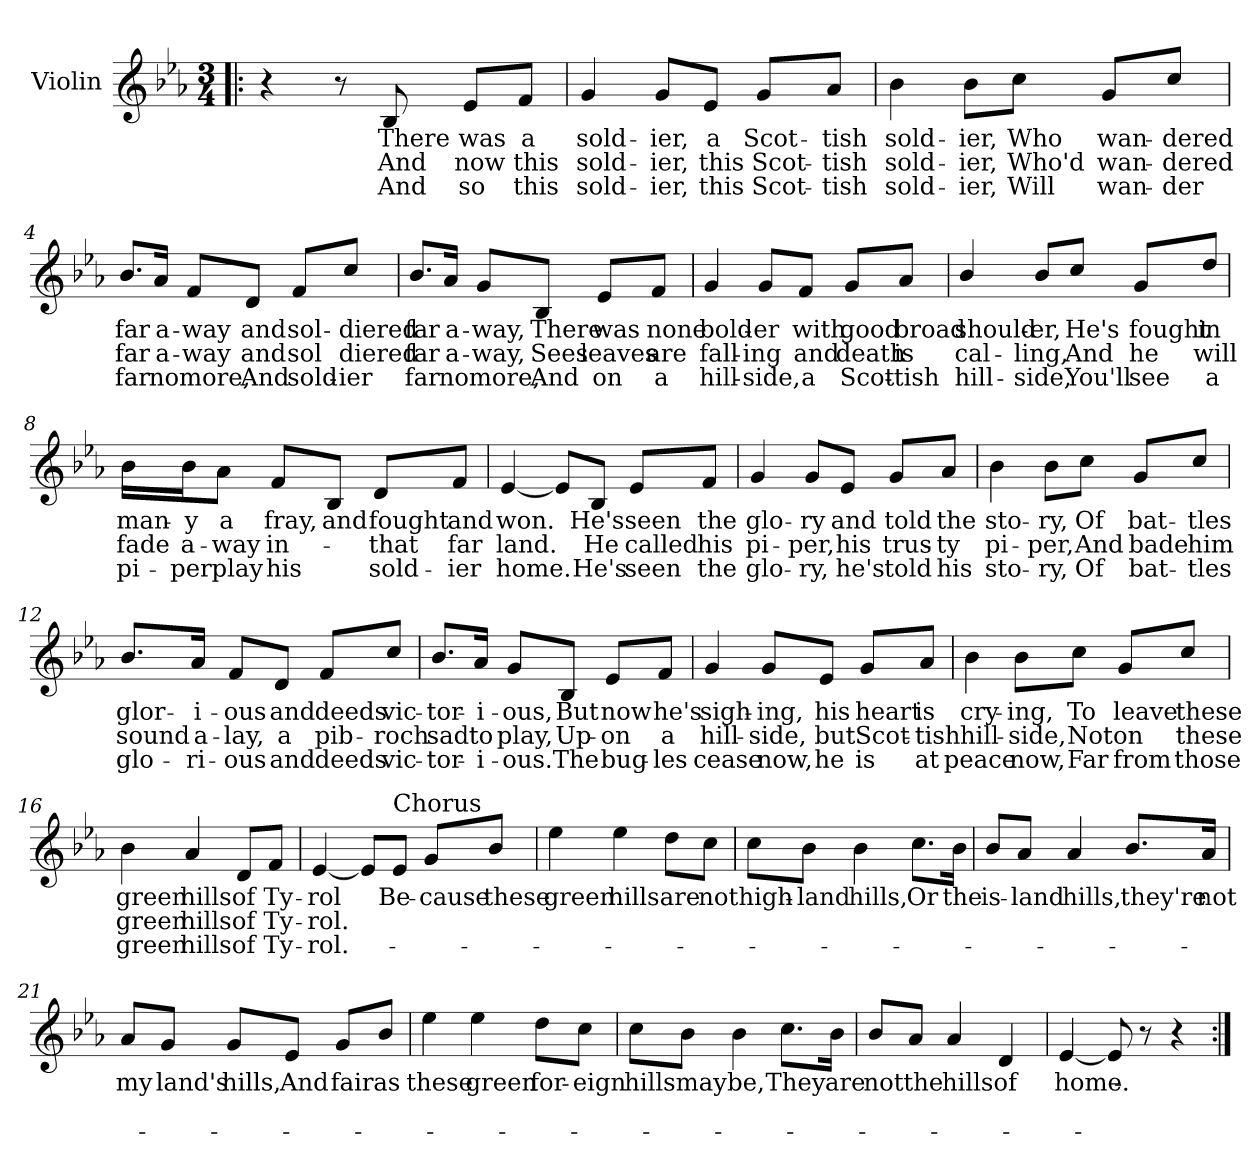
**kern	**text	**text	**text
*part1	*part1	*part1	*part1
*staff1	*staff1	*staff1	*staff1
*I"Violin	*	*	*
*I'Vln	*	*	*
*clefG2	*	*	*
*k[b-e-a-]	*	*	*
*E-:	*	*	*
*M3/4	*	*	*
=1!|:	=1!|:	=1!|:	=1!|:
4r	.	.	.
8r	.	.	.
8B-/	There	And	And
8e-/L	was	now	so
8f/J	a	this	this
=2	=2	=2	=2
4g/	sold-	sold-	sold-
8g/L	-ier,	-ier,	-ier,
8e-/J	a	this	this
8g/L	Scot-	Scot-	Scot-
8a-/J	-tish	-tish	-tish
=3	=3	=3	=3
4b-\	sold-	sold-	sold-
8b-\L	-ier,	-ier,	-ier,
8cc\J	Who	Who'd	Will
8g/L	wan-	wan-	wan-
8cc/J	-dered	-dered	-der
=4	=4	=4	=4
8.b-/L	far	far	far
16a-/Jk	a-	a-	no
8f/L	-way	-way	more,
8d/J	and	and	And
8f/L	sol-	sol	sold-
8cc/J	-diered	diered	-ier
!!LO:LB:g=z
=5	=5	=5	=5
8.b-/L	far	far	far
16a-/Jk	a-	a-	no
8g/L	-way,	-way,	more,
8B-/J	There	Sees	And
8e-/L	was	leaves	on
8f/J	none	are	a
=6	=6	=6	=6
4g/	bold-	fall-	hill-
8g/L	-er	-ing	-side,
8f/J	with	and	a
8g/L	good	death	Scot-
8a-/J	broad	is	-tish
=7	=7	=7	=7
4b-/	should-	cal-	hill-
8b-/L	-er,	-ling,	-side,
8cc/J	He's	And	You'll
8g/L	fought	he	see
8dd/J	in	will	a
=8	=8	=8	=8
16b-\LL	man-	fade	pi-
16b-\J	-y	a-	-per
8a-\J	a	-way	play
8f/L	fray,	in-	his
8B-/J	and	.	.
8d/L	fought	-that	sold-
8f/J	and	far	-ier
!!LO:LB:g=z
=9	=9	=9	=9
[4e-/	won.	land.	home.
8e-/L]	.	.	.
8B-/J	He's	He	He's
8e-/L	seen	called	seen
8f/J	the	his	the
=10	=10	=10	=10
4g/	glo-	pi-	glo-
8g/L	-ry	-per,	-ry,
8e-/J	and	his	he's
8g/L	told	trus-	told
8a-/J	the	-ty	his
=11	=11	=11	=11
4b-\	sto-	pi-	sto-
8b-\L	-ry,	-per,	-ry,
8cc\J	Of	And	Of
8g/L	bat-	bade	bat-
8cc/J	-tles	him	-tles
=12	=12	=12	=12
8.b-/L	glor-	sound	glo-
16a-/Jk	-i-	a-	-ri-
8f/L	-ous	-lay,	-ous
8d/J	and	a	and
8f/L	deeds	pib-	deeds
8cc/J	vic-	-roch	vic-
!!LO:LB:g=z
=13	=13	=13	=13
8.b-/L	-tor-	sad	-tor-
16a-/Jk	-i-	to	-i-
8g/L	-ous,	play,	-ous.
8B-/J	But	Up-	The
8e-/L	now	-on	bug-
8f/J	he's	a	-les
=14	=14	=14	=14
4g/	sigh-	hill-	cease
8g/L	-ing,	-side,	now,
8e-/J	his	but	he
8g/L	heart	Scot-	is
8a-/J	is	-tish	at
=15	=15	=15	=15
4b-\	cry-	hill-	peace
8b-\L	-ing,	-side,	now,
8cc\J	To	Not	Far
8g/L	leave	on	from
8cc/J	these	these	those
=16	=16	=16	=16
4b-\	green	green	green
4a-/	hills	hills	hills
8d/L	of	of	of
8f/J	Ty-	Ty-	Ty-
!!LO:LB:g=z
=17	=17	=17	=17
[4e-/	-rol	-rol.	-rol.-
8e-/L]	.	.	.
!LO:TX:a:t=Chorus	!	!	!
8e-/J	Be-	.	.
8g/L	-cause	.	.
8b-/J	these	.	.
=18	=18	=18	=18
4ee-\	green	.	.
4ee-\	hills	.	.
8dd\L	are	.	.
8cc\J	not	.	.
=19	=19	=19	=19
8cc\L	high-	.	.
8b-\J	-land	.	.
4b-\	hills,	.	.
8.cc\L	Or	.	.
16b-\Jk	the	.	.
=20	=20	=20	=20
8b-/L	is-	.	.
8a-/J	-land	.	.
4a-/	hills,	.	.
8.b-/L	they're	.	.
16a-/Jk	not	.	.
!!LO:LB:g=z
=21	=21	=21	=21
8a-/L	my	.	.
8g/J	land's	.	.
8g/L	hills,	.	.
8e-/J	And	.	.
8g/L	fair	.	.
8b-/J	as	.	.
=22	=22	=22	=22
4ee-\	these	.	.
4ee-\	green	.	.
8dd\L	for-	.	.
8cc\J	-eign	.	.
=23	=23	=23	=23
8cc\L	hills	.	.
8b-\J	may	.	.
4b-\	be,	.	.
8.cc\L	They	.	.
16b-\Jk	are	.	.
=24	=24	=24	=24
8b-/L	not	.	.
8a-/J	the	.	.
4a-/	hills	.	.
4d/	of	.	.
=25	=25	=25	=25
[4e-/	home.-	.	.
8e-/]	.	.	.
8r	.	.	.
4r	.	.	.
=:|!	=:|!	=:|!	=:|!
*-	*-	*-	*-
